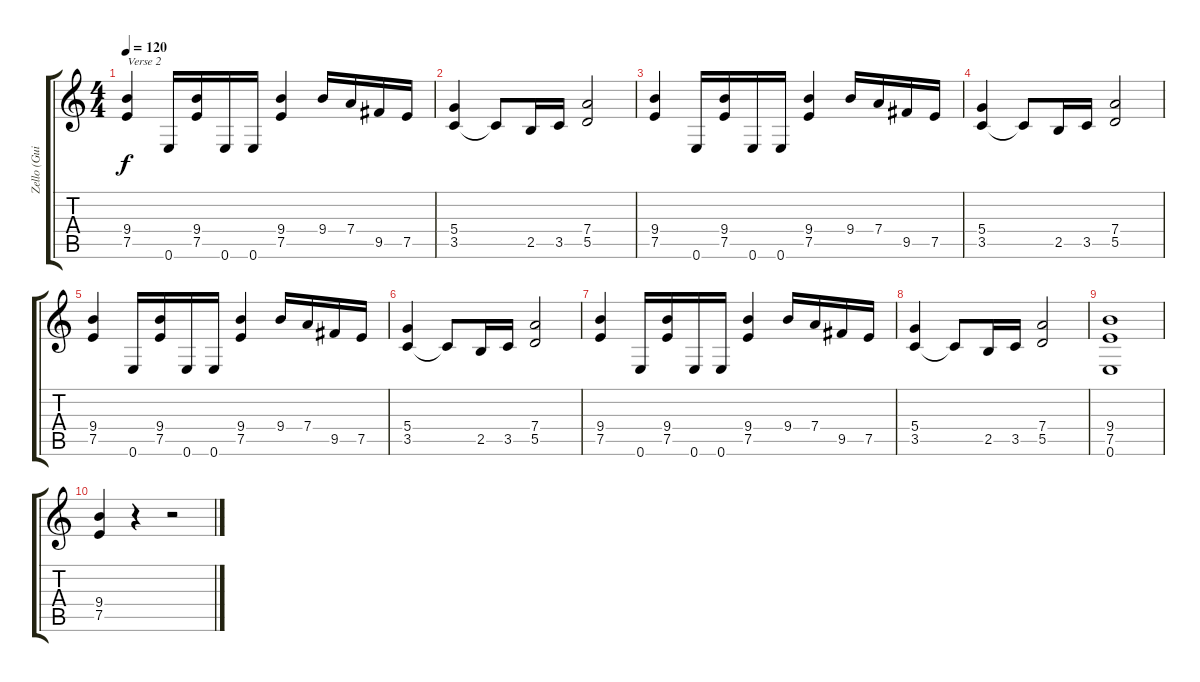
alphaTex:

\track ("Zello (Guitar 1)" "Zello (Gui") {instrument electricguitarclean}
\staff {score tabs}
\tuning (E4 B3 G3 D3 A2 E2) {hide}
\ts (4 4)
\tempo 120
\clef g2
\ks c
(9.4 7.5).4{txt "Verse 2" dy f} 0.6.16 (9.4 7.5).16 0.6.16 0.6.16 (9.4 7.5).4 9.4.16 7.4.16 9.5.16 7.5.16 |
(5.4 3.5).4 3.5{t}.8 2.5.16 3.5.16 (7.4 5.5).2 |
(9.4 7.5).4 0.6.16 (9.4 7.5).16 0.6.16 0.6.16 (9.4 7.5).4 9.4.16 7.4.16 9.5.16 7.5.16 |
(5.4 3.5).4 3.5{t}.8 2.5.16 3.5.16 (7.4 5.5).2 |
(9.4 7.5).4 0.6.16 (9.4 7.5).16 0.6.16 0.6.16 (9.4 7.5).4 9.4.16 7.4.16 9.5.16 7.5.16 |
(5.4 3.5).4 3.5{t}.8 2.5.16 3.5.16 (7.4 5.5).2 |
(9.4 7.5).4 0.6.16 (9.4 7.5).16 0.6.16 0.6.16 (9.4 7.5).4 9.4.16 7.4.16 9.5.16 7.5.16 |
(5.4 3.5).4 3.5{t}.8 2.5.16 3.5.16 (7.4 5.5).2 |
(9.4 7.5 0.6).1 |
(9.4 7.5).4 r.4 r.2
